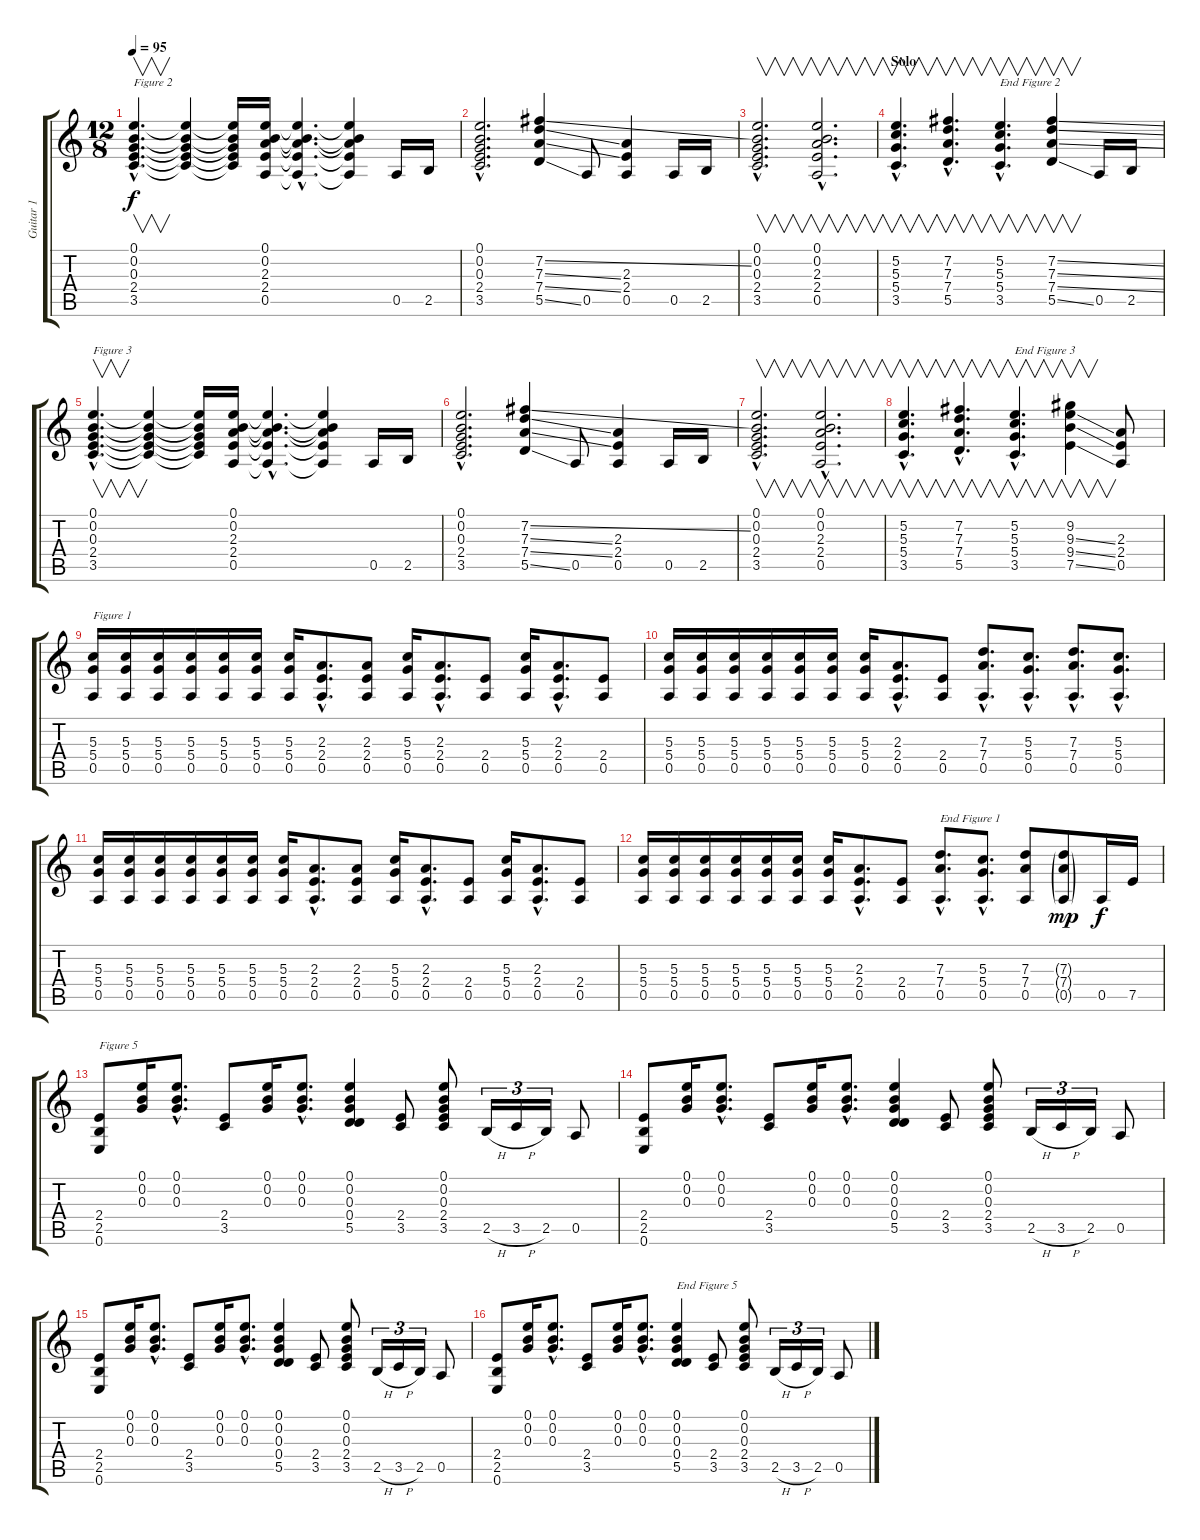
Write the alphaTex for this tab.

\track ("Guitar 1 " "Guitar 1 ") {instrument overdrivenguitar}
\staff {score tabs}
\tuning (E4 B3 G3 D3 A2 E2) {hide}
\ts (12 8)
\tempo 95
\clef g2
\ks c
(0.1{hac} 0.2{hac} 0.3{hac} 2.4{hac} 3.5{hac}).4{v d txt "Figure 2" dy f} (0.1{t} 0.2{t} 0.3{t} 2.4{t} 3.5{t}).4 (0.1{t} 0.2{t} 0.3{t} 2.4{t} 3.5{t}).16 (0.1 0.2 2.3 2.4 0.5).16 (0.1{hac t} 0.2{hac t} 2.3{hac t} 2.4{hac t} 0.5{hac t}).4{d} (0.1{t} 0.2{t} 2.3{t} 2.4{t} 0.5{t}).4 0.5.16 2.5.16 |
(0.1{hac} 0.2{hac} 0.3{hac} 2.4{hac} 3.5{hac}).2{d} (7.2{ss} 7.3{ss} 7.4{ss} 5.5{ss}).4 0.5.8 (2.3 2.4 0.5).4 0.5.16 2.5.16 |
(0.1{hac} 0.2{hac} 0.3{hac} 2.4{hac} 3.5{hac}).2{v d} (0.1{hac} 0.2{hac} 2.3{hac} 2.4{hac} 0.5{hac}).2{v d} |
\section ("" "Solo")
(5.2{hac} 5.3{hac} 5.4{hac} 3.5{hac}).4{v d} (7.2{hac} 7.3{hac} 7.4{hac} 5.5{hac}).4{v d} (5.2{hac} 5.3{hac} 5.4{hac} 3.5{hac}).4{v d txt "End Figure 2"} (7.2{ss} 7.3{ss} 7.4{ss} 5.5{ss}).4{v} 0.5.16 2.5.16 |
(0.1{hac} 0.2{hac} 0.3{hac} 2.4{hac} 3.5{hac}).4{v d txt "Figure 3"} (0.1{t} 0.2{t} 0.3{t} 2.4{t} 3.5{t}).4 (0.1{t} 0.2{t} 0.3{t} 2.4{t} 3.5{t}).16 (0.1 0.2 2.3 2.4 0.5).16 (0.1{hac t} 0.2{hac t} 2.3{hac t} 2.4{hac t} 0.5{hac t}).4{d} (0.1{t} 0.2{t} 2.3{t} 2.4{t} 0.5{t}).4 0.5.16 2.5.16 |
(0.1{hac} 0.2{hac} 0.3{hac} 2.4{hac} 3.5{hac}).2{d} (7.2{ss} 7.3{ss} 7.4{ss} 5.5{ss}).4 0.5.8 (2.3 2.4 0.5).4 0.5.16 2.5.16 |
(0.1{hac} 0.2{hac} 0.3{hac} 2.4{hac} 3.5{hac}).2{v d} (0.1{hac} 0.2{hac} 2.3{hac} 2.4{hac} 0.5{hac}).2{v d} |
(5.2{hac} 5.3{hac} 5.4{hac} 3.5{hac}).4{v d} (7.2{hac} 7.3{hac} 7.4{hac} 5.5{hac}).4{v d} (5.2{hac} 5.3{hac} 5.4{hac} 3.5{hac}).4{v d txt "End Figure 3"} (9.2 9.3{ss} 9.4{ss} 7.5{ss}).4{v} (2.3 2.4 0.5).8 |
(5.3 5.4 0.5).16{txt "Figure 1"} (5.3 5.4 0.5).16 (5.3 5.4 0.5).16 (5.3 5.4 0.5).16 (5.3 5.4 0.5).16 (5.3 5.4 0.5).16 (5.3 5.4 0.5).16 (2.3{hac} 2.4{hac} 0.5{hac}).8{d} (2.3 2.4 0.5).8 (5.3 5.4 0.5).16 (2.3{hac} 2.4{hac} 0.5{hac}).8{d} (2.4 0.5).8 (5.3 5.4 0.5).16 (2.3{hac} 2.4{hac} 0.5{hac}).8{d} (2.4 0.5).8 |
(5.3 5.4 0.5).16 (5.3 5.4 0.5).16 (5.3 5.4 0.5).16 (5.3 5.4 0.5).16 (5.3 5.4 0.5).16 (5.3 5.4 0.5).16 (5.3 5.4 0.5).16 (2.3{hac} 2.4{hac} 0.5{hac}).8{d} (2.4 0.5).8 (7.3{hac} 7.4{hac} 0.5{hac}).8{d} (5.3{hac} 5.4{hac} 0.5{hac}).8{d} (7.3{hac} 7.4{hac} 0.5{hac}).8{d} (5.3{hac} 5.4{hac} 0.5{hac}).8{d} |
(5.3 5.4 0.5).16 (5.3 5.4 0.5).16 (5.3 5.4 0.5).16 (5.3 5.4 0.5).16 (5.3 5.4 0.5).16 (5.3 5.4 0.5).16 (5.3 5.4 0.5).16 (2.3{hac} 2.4{hac} 0.5{hac}).8{d} (2.3 2.4 0.5).8 (5.3 5.4 0.5).16 (2.3{hac} 2.4{hac} 0.5{hac}).8{d} (2.4 0.5).8 (5.3 5.4 0.5).16 (2.3{hac} 2.4{hac} 0.5{hac}).8{d} (2.4 0.5).8 |
(5.3 5.4 0.5).16 (5.3 5.4 0.5).16 (5.3 5.4 0.5).16 (5.3 5.4 0.5).16 (5.3 5.4 0.5).16 (5.3 5.4 0.5).16 (5.3 5.4 0.5).16 (2.3{hac} 2.4{hac} 0.5{hac}).8{d} (2.4 0.5).8 (7.3{hac} 7.4{hac} 0.5{hac}).8{d txt "End Figure 1"} (5.3{hac} 5.4{hac} 0.5{hac}).8{d} (7.3 7.4 0.5).8 (7.3{g} 7.4{g} 0.5{g}).8{dy mp} 0.5.16{dy f} 7.5.16 |
(2.4 2.5 0.6).8{txt "Figure 5"} (0.1 0.2 0.3).16 (0.1{hac} 0.2{hac} 0.3{hac}).8{d} (2.4 3.5).8 (0.1 0.2 0.3).16 (0.1{hac} 0.2{hac} 0.3{hac}).8{d} (0.1 0.2 0.3 0.4 5.5).4 (2.4 3.5).8 (0.1 0.2 0.3 2.4 3.5).8 2.5{h}.16{tu (3 2)} 3.5{h}.16{tu (3 2)} 2.5.16{tu (3 2)} 0.5.8 |
(2.4 2.5 0.6).8 (0.1 0.2 0.3).16 (0.1{hac} 0.2{hac} 0.3{hac}).8{d} (2.4 3.5).8 (0.1 0.2 0.3).16 (0.1{hac} 0.2{hac} 0.3{hac}).8{d} (0.1 0.2 0.3 0.4 5.5).4 (2.4 3.5).8 (0.1 0.2 0.3 2.4 3.5).8 2.5{h}.16{tu (3 2)} 3.5{h}.16{tu (3 2)} 2.5.16{tu (3 2)} 0.5.8 |
(2.4 2.5 0.6).8 (0.1 0.2 0.3).16 (0.1{hac} 0.2{hac} 0.3{hac}).8{d} (2.4 3.5).8 (0.1 0.2 0.3).16 (0.1{hac} 0.2{hac} 0.3{hac}).8{d} (0.1 0.2 0.3 0.4 5.5).4 (2.4 3.5).8 (0.1 0.2 0.3 2.4 3.5).8 2.5{h}.16{tu (3 2)} 3.5{h}.16{tu (3 2)} 2.5.16{tu (3 2)} 0.5.8 |
(2.4 2.5 0.6).8 (0.1 0.2 0.3).16 (0.1{hac} 0.2{hac} 0.3{hac}).8{d} (2.4 3.5).8 (0.1 0.2 0.3).16 (0.1{hac} 0.2{hac} 0.3{hac}).8{d} (0.1 0.2 0.3 0.4 5.5).4{txt "End Figure 5"} (2.4 3.5).8 (0.1 0.2 0.3 2.4 3.5).8 2.5{h}.16{tu (3 2)} 3.5{h}.16{tu (3 2)} 2.5.16{tu (3 2)} 0.5.8
